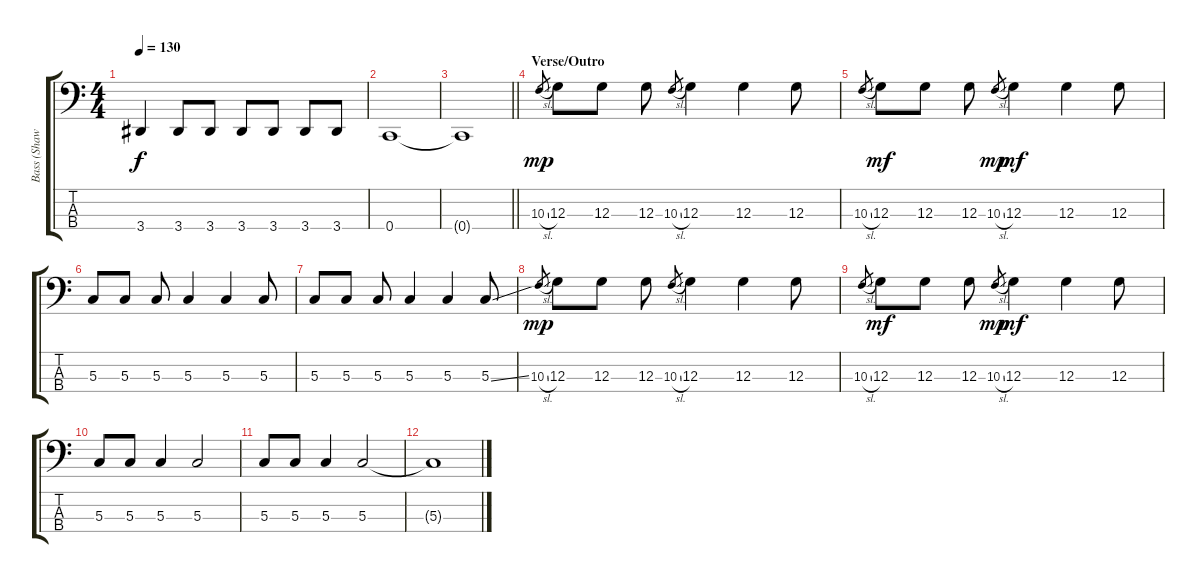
\track ("Bass (Shaw Economaki)" "Bass (Shaw") {instrument electricbassfinger}
\staff {score tabs}
\tuning (F2 C2 G1 C1) {hide}
\ts (4 4)
\tempo 130
\clef f4
\ks c
3.4.4{dy f} 3.4.8 3.4.8 3.4.8 3.4.8 3.4.8 3.4.8 |
0.4.1 |
\barLineRight lightlight
0.4{t}.1 |
\section ("" "Verse/Outro")
10.3{sl}.8{gr dy mp} 12.3.8 12.3.8 12.3.8 10.3{sl}.8{gr} 12.3.4 12.3.4 12.3.8 |
10.3{sl}.8{gr} 12.3.8{dy mf} 12.3.8 12.3.8 10.3{sl}.8{gr dy mp} 12.3.4{dy mf} 12.3.4 12.3.8 |
5.3.8 5.3.8 5.3.8 5.3.4 5.3.4 5.3.8 |
5.3.8 5.3.8 5.3.8 5.3.4 5.3.4 5.3{ss}.8 |
10.3{sl}.8{gr dy mp} 12.3.8 12.3.8 12.3.8 10.3{sl}.8{gr} 12.3.4 12.3.4 12.3.8 |
10.3{sl}.8{gr} 12.3.8{dy mf} 12.3.8 12.3.8 10.3{sl}.8{gr dy mp} 12.3.4{dy mf} 12.3.4 12.3.8 |
5.3.8 5.3.8 5.3.4 5.3.2 |
5.3.8 5.3.8 5.3.4 5.3.2{volume 0} |
5.3{t}.1
